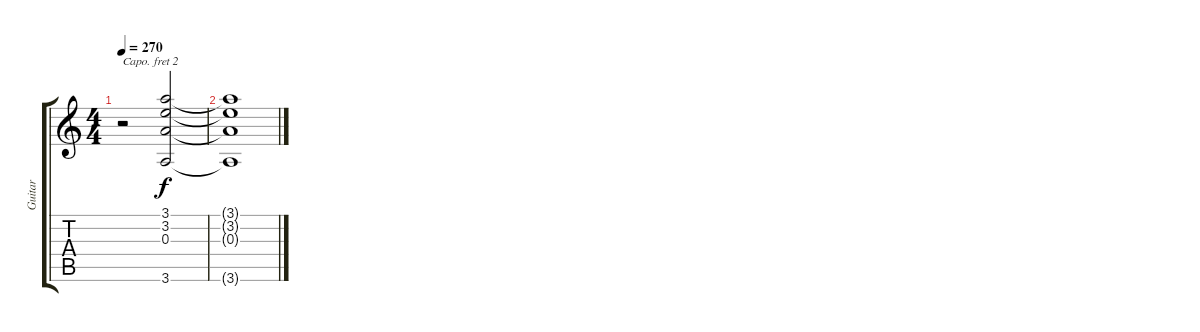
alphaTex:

\track ("Guitar" "Guitar") {instrument acousticguitarnylon}
\staff {score tabs}
\capo 2
\tuning (E4 B3 G3 D3 A2 E2) {hide}
\ts (4 4)
\tempo 270
\clef g2
\ks c
r.2{dy f} (3.1 3.2 0.3 3.6).2 |
(3.1{t} 3.2{t} 0.3{t} 3.6{t}).1
